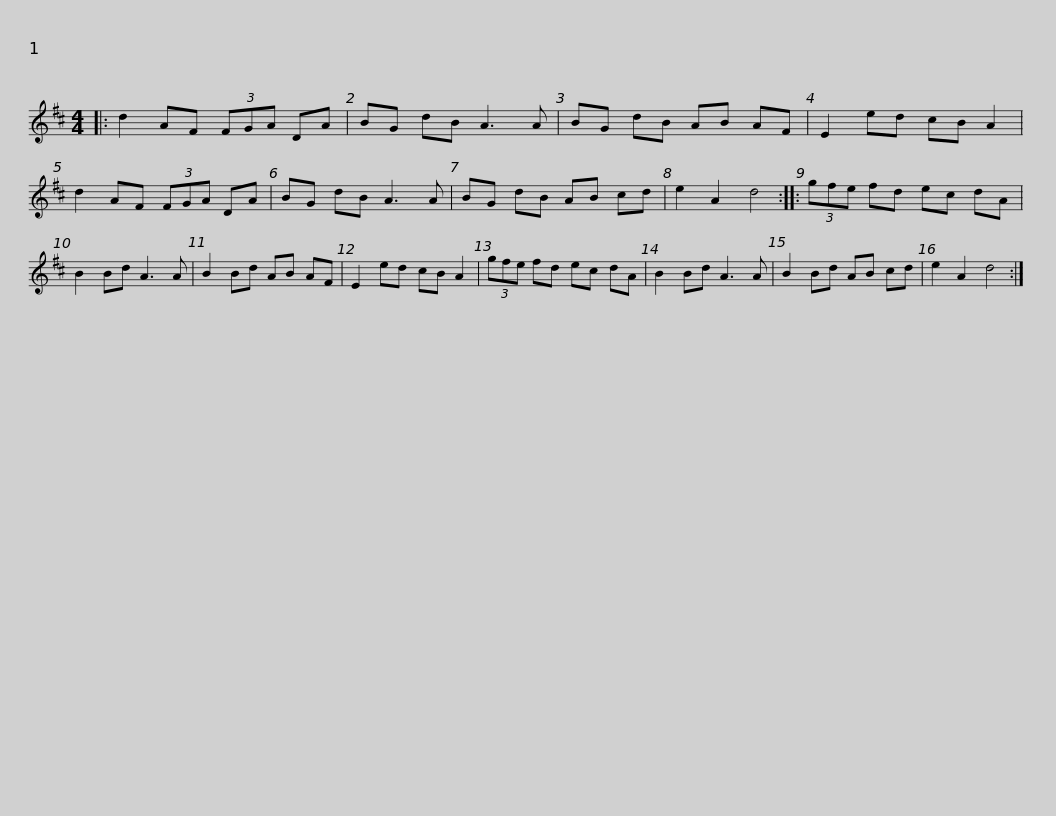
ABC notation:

X:1
L:1/8
M:4/4
I:linebreak $
K:D
V:1 treble
V:1
|: d2 AF (3FGA DA | BG dB A3 A | BG dB AB AF | E2 ed cB A2 | d2 AF (3FGA DA |$ %5
 BG dB A3 A | BG dB AB cd | e2 A2 d4 :: (3gfe fd ec dA | B2 Bd A3 A | %10
 B2 Bd AB AF |$ E2 ed cB A2 | (3gfe fd ec dA | B2 Bd A3 A | B2 Bd AB cd | %15
 e2 A2 d4 :| %16
